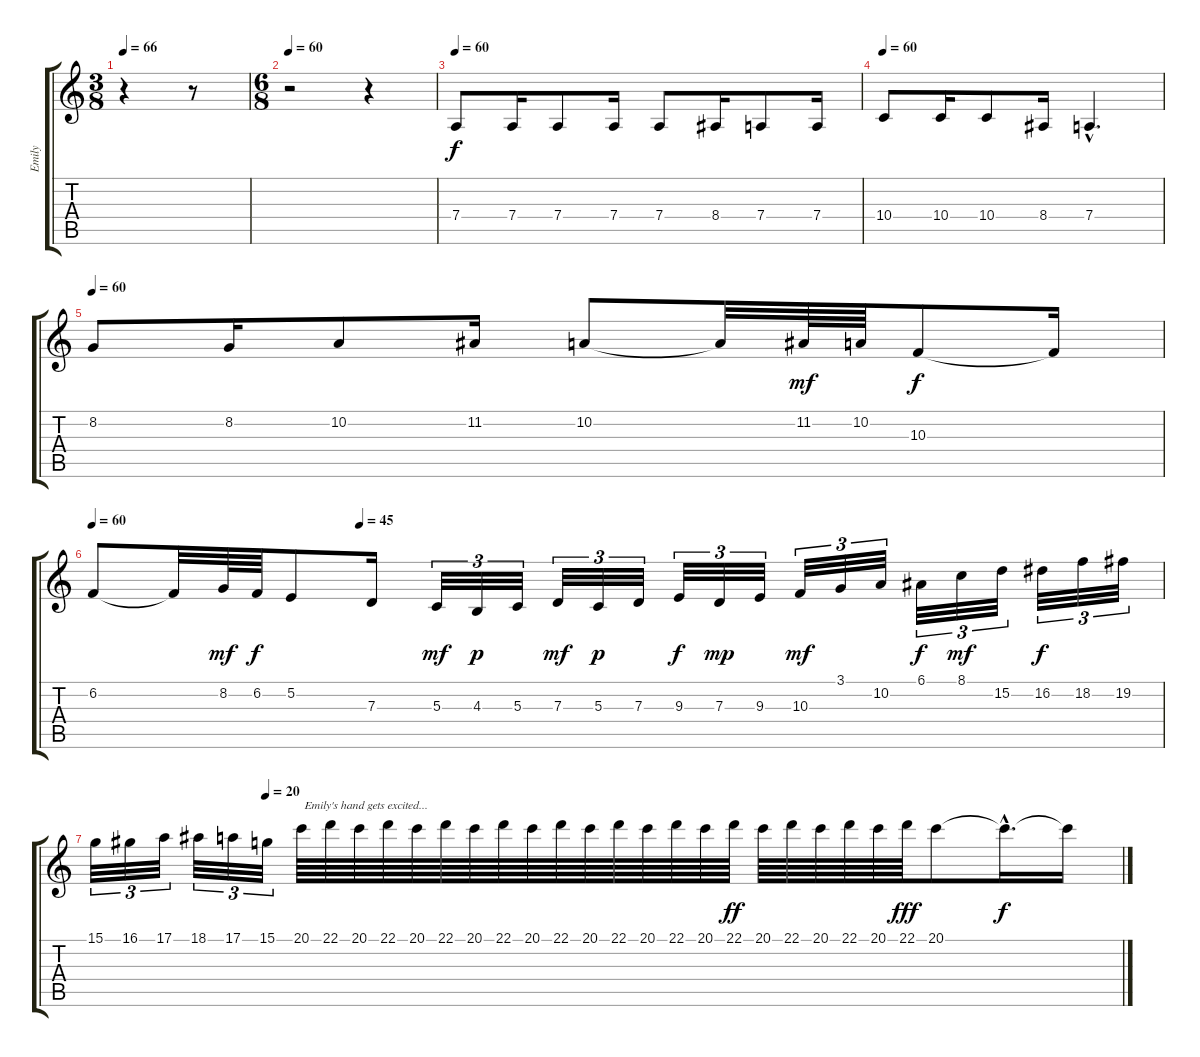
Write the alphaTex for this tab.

\track ("Emily" "Emily") {instrument acousticgrandpiano}
\staff {score tabs}
\tuning (E4 B3 G3 D3 A2 E2) {hide}
\ts (3 8)
\tempo 66
\clef g2
\ks c
r.4{dy f} r.8 |
\ts (6 8)
\section ("" "")
\tempo 60
r.2 r.4 |
\tempo 60
7.4.8 7.4.16 7.4.8 7.4.16 7.4.8 8.4.16 7.4.8 7.4.16 |
\tempo 60
10.4.8 10.4.16 10.4.8 8.4.16 7.4{hac}.4{d} |
\tempo 60
8.2.8 8.2.16 10.2.8 11.2.16 10.2.8 10.2{t}.32 11.2.64{dy mf} 10.2.64 10.3.8{dy f} 10.3{t}.16 |
\tempo 60
\tempo (45 0.25)
6.2.8 6.2{t}.32 8.2.64{dy mf} 6.2.64{dy f} 5.2.8 7.3.16 5.3.32{tu (3 2) dy mf} 4.3.32{tu (3 2) dy p} 5.3.32{tu (3 2)} 7.3.32{tu (3 2) dy mf} 5.3.32{tu (3 2) dy p} 7.3.32{tu (3 2)} 9.3.32{tu (3 2) dy f} 7.3.32{tu (3 2) dy mp} 9.3.32{tu (3 2)} 10.3.32{tu (3 2) dy mf} 3.1.32{tu (3 2)} 10.2.32{tu (3 2)} 6.1.32{tu (3 2) dy f} 8.1.32{tu (3 2) dy mf} 15.2.32{tu (3 2)} 16.2.32{tu (3 2) dy f} 18.2.32{tu (3 2)} 19.2.32{tu (3 2)} |
\tempo (20 0.16666666666666666)
15.1.32{tu (3 2)} 16.1.32{tu (3 2)} 17.1.32{tu (3 2)} 18.1.32{tu (3 2)} 17.1.32{tu (3 2)} 15.1.32{tu (3 2)} 20.1.64{txt " Emily's hand gets excited... "} 22.1.64 20.1.64 22.1.64 20.1.64 22.1.64 20.1.64 22.1.64 20.1.64 22.1.64 20.1.64 22.1.64 20.1.64 22.1.64 20.1.64 22.1.64{dy ff} 20.1.64 22.1.64 20.1.64 22.1.64 20.1.64 22.1.64{dy fff} 20.1.8 20.1{hac t}.16{d dy f} 20.1{t}.16
